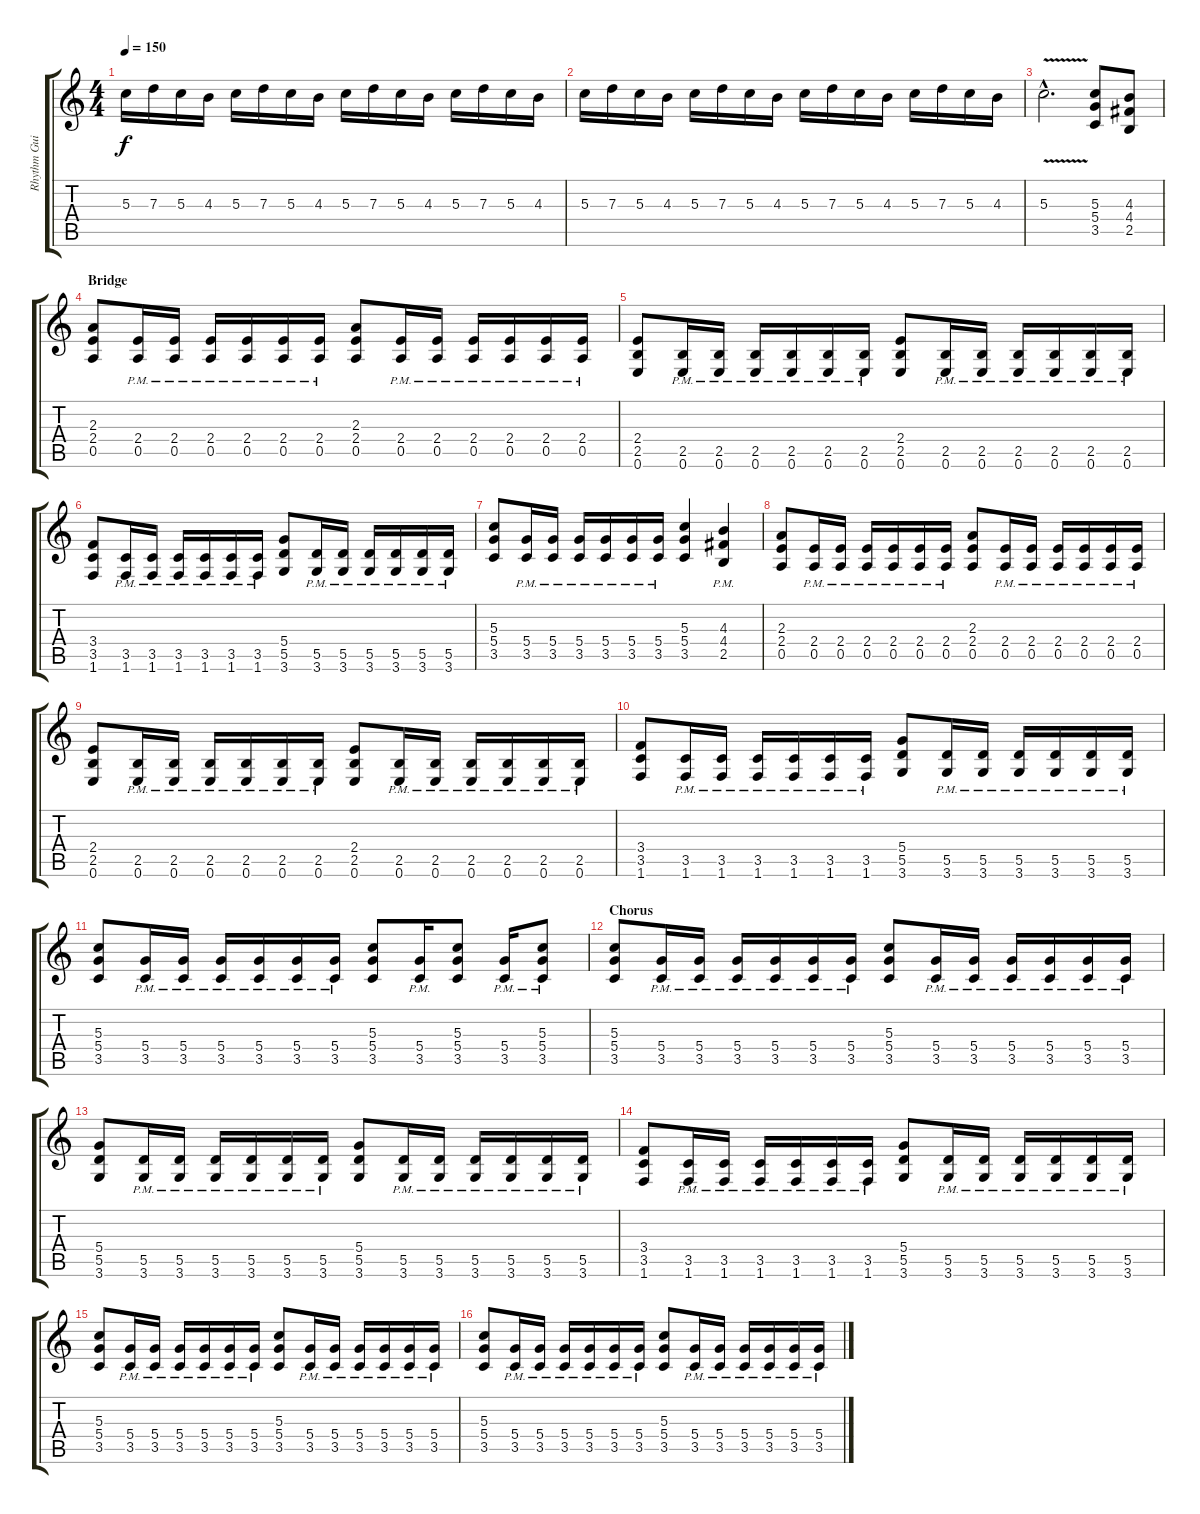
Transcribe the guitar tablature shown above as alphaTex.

\track ("Rhythm Guitar" "Rhythm Gui") {instrument distortionguitar}
\staff {score tabs}
\tuning (E4 B3 G3 D3 A2 E2) {hide}
\ts (4 4)
\tempo 150
\clef g2
\ks c
5.3.16{dy f} 7.3.16 5.3.16 4.3.16 5.3.16 7.3.16 5.3.16 4.3.16 5.3.16 7.3.16 5.3.16 4.3.16 5.3.16 7.3.16 5.3.16 4.3.16 |
5.3.16 7.3.16 5.3.16 4.3.16 5.3.16 7.3.16 5.3.16 4.3.16 5.3.16 7.3.16 5.3.16 4.3.16 5.3.16 7.3.16 5.3.16 4.3.16 |
5.3{v hac}.2{d} (5.3 5.4 3.5).8 (4.3 4.4 2.5).8 |
\section ("" "Bridge")
(2.3 2.4 0.5).8 (2.4{pm} 0.5{pm}).16 (2.4{pm} 0.5{pm}).16 (2.4{pm} 0.5{pm}).16 (2.4{pm} 0.5{pm}).16 (2.4{pm} 0.5{pm}).16 (2.4{pm} 0.5{pm}).16 (2.3 2.4 0.5).8 (2.4{pm} 0.5{pm}).16 (2.4{pm} 0.5{pm}).16 (2.4{pm} 0.5{pm}).16 (2.4{pm} 0.5{pm}).16 (2.4{pm} 0.5{pm}).16 (2.4{pm} 0.5{pm}).16 |
(2.4 2.5 0.6).8 (2.5{pm} 0.6{pm}).16 (2.5{pm} 0.6{pm}).16 (2.5{pm} 0.6{pm}).16 (2.5{pm} 0.6{pm}).16 (2.5{pm} 0.6{pm}).16 (2.5{pm} 0.6{pm}).16 (2.4 2.5 0.6).8 (2.5{pm} 0.6{pm}).16 (2.5{pm} 0.6{pm}).16 (2.5{pm} 0.6{pm}).16 (2.5{pm} 0.6{pm}).16 (2.5{pm} 0.6{pm}).16 (2.5{pm} 0.6{pm}).16 |
(3.4 3.5 1.6).8 (3.5{pm} 1.6{pm}).16 (3.5{pm} 1.6{pm}).16 (3.5{pm} 1.6{pm}).16 (3.5{pm} 1.6{pm}).16 (3.5{pm} 1.6{pm}).16 (3.5{pm} 1.6{pm}).16 (5.4 5.5 3.6).8 (5.5{pm} 3.6{pm}).16 (5.5{pm} 3.6{pm}).16 (5.5{pm} 3.6{pm}).16 (5.5{pm} 3.6{pm}).16 (5.5{pm} 3.6{pm}).16 (5.5{pm} 3.6{pm}).16 |
(5.3 5.4 3.5).8 (5.4{pm} 3.5{pm}).16 (5.4{pm} 3.5{pm}).16 (5.4{pm} 3.5{pm}).16 (5.4{pm} 3.5{pm}).16 (5.4{pm} 3.5{pm}).16 (5.4{pm} 3.5{pm}).16 (5.3 5.4 3.5).4 (4.3 4.4{pm} 2.5{pm}).4 |
(2.3 2.4 0.5).8 (2.4{pm} 0.5{pm}).16 (2.4{pm} 0.5{pm}).16 (2.4{pm} 0.5{pm}).16 (2.4{pm} 0.5{pm}).16 (2.4{pm} 0.5{pm}).16 (2.4{pm} 0.5{pm}).16 (2.3 2.4 0.5).8 (2.4{pm} 0.5{pm}).16 (2.4{pm} 0.5{pm}).16 (2.4{pm} 0.5{pm}).16 (2.4{pm} 0.5{pm}).16 (2.4{pm} 0.5{pm}).16 (2.4{pm} 0.5{pm}).16 |
(2.4 2.5 0.6).8 (2.5{pm} 0.6{pm}).16 (2.5{pm} 0.6{pm}).16 (2.5{pm} 0.6{pm}).16 (2.5{pm} 0.6{pm}).16 (2.5{pm} 0.6{pm}).16 (2.5{pm} 0.6{pm}).16 (2.4 2.5 0.6).8 (2.5{pm} 0.6{pm}).16 (2.5{pm} 0.6{pm}).16 (2.5{pm} 0.6{pm}).16 (2.5{pm} 0.6{pm}).16 (2.5{pm} 0.6{pm}).16 (2.5{pm} 0.6{pm}).16 |
(3.4 3.5 1.6).8 (3.5{pm} 1.6{pm}).16 (3.5{pm} 1.6{pm}).16 (3.5{pm} 1.6{pm}).16 (3.5{pm} 1.6{pm}).16 (3.5{pm} 1.6{pm}).16 (3.5{pm} 1.6{pm}).16 (5.4 5.5 3.6).8 (5.5{pm} 3.6{pm}).16 (5.5{pm} 3.6{pm}).16 (5.5{pm} 3.6{pm}).16 (5.5{pm} 3.6{pm}).16 (5.5{pm} 3.6{pm}).16 (5.5{pm} 3.6{pm}).16 |
(5.3 5.4 3.5).8 (5.4{pm} 3.5{pm}).16 (5.4{pm} 3.5{pm}).16 (5.4{pm} 3.5{pm}).16 (5.4{pm} 3.5{pm}).16 (5.4{pm} 3.5{pm}).16 (5.4{pm} 3.5{pm}).16 (5.3 5.4 3.5).8 (5.4{pm} 3.5{pm}).16 (5.3 5.4 3.5).8 (5.4{pm} 3.5{pm}).16 (5.3 5.4{pm} 3.5{pm}).8 |
\section ("" "Chorus")
(5.3 5.4 3.5).8 (5.4{pm} 3.5{pm}).16 (5.4{pm} 3.5{pm}).16 (5.4{pm} 3.5{pm}).16 (5.4{pm} 3.5{pm}).16 (5.4{pm} 3.5{pm}).16 (5.4{pm} 3.5{pm}).16 (5.3 5.4 3.5).8 (5.4{pm} 3.5).16 (5.4{pm} 3.5{pm}).16 (5.4{pm} 3.5{pm}).16 (5.4{pm} 3.5{pm}).16 (5.4{pm} 3.5{pm}).16 (5.4{pm} 3.5{pm}).16 |
(5.4 5.5 3.6).8 (5.5{pm} 3.6{pm}).16 (5.5{pm} 3.6{pm}).16 (5.5{pm} 3.6{pm}).16 (5.5{pm} 3.6{pm}).16 (5.5{pm} 3.6{pm}).16 (5.5{pm} 3.6{pm}).16 (5.4 5.5 3.6).8 (5.5{pm} 3.6{pm}).16 (5.5{pm} 3.6{pm}).16 (5.5{pm} 3.6{pm}).16 (5.5{pm} 3.6{pm}).16 (5.5{pm} 3.6{pm}).16 (5.5{pm} 3.6{pm}).16 |
(3.4 3.5 1.6).8 (3.5{pm} 1.6{pm}).16 (3.5{pm} 1.6{pm}).16 (3.5{pm} 1.6{pm}).16 (3.5{pm} 1.6{pm}).16 (3.5{pm} 1.6{pm}).16 (3.5{pm} 1.6{pm}).16 (5.4 5.5 3.6).8 (5.5{pm} 3.6{pm}).16 (5.5{pm} 3.6{pm}).16 (5.5{pm} 3.6{pm}).16 (5.5{pm} 3.6{pm}).16 (5.5{pm} 3.6{pm}).16 (5.5{pm} 3.6{pm}).16 |
(5.3 5.4 3.5).8 (5.4{pm} 3.5{pm}).16 (5.4{pm} 3.5{pm}).16 (5.4{pm} 3.5{pm}).16 (5.4{pm} 3.5{pm}).16 (5.4{pm} 3.5{pm}).16 (5.4{pm} 3.5{pm}).16 (5.3 5.4 3.5).8 (5.4{pm} 3.5).16 (5.4{pm} 3.5{pm}).16 (5.4{pm} 3.5{pm}).16 (5.4{pm} 3.5{pm}).16 (5.4{pm} 3.5{pm}).16 (5.4{pm} 3.5{pm}).16 |
(5.3 5.4 3.5).8 (5.4{pm} 3.5{pm}).16 (5.4{pm} 3.5{pm}).16 (5.4{pm} 3.5{pm}).16 (5.4{pm} 3.5{pm}).16 (5.4{pm} 3.5{pm}).16 (5.4{pm} 3.5{pm}).16 (5.3 5.4 3.5).8 (5.4{pm} 3.5).16 (5.4{pm} 3.5{pm}).16 (5.4{pm} 3.5{pm}).16 (5.4{pm} 3.5{pm}).16 (5.4{pm} 3.5{pm}).16 (5.4{pm} 3.5{pm}).16
